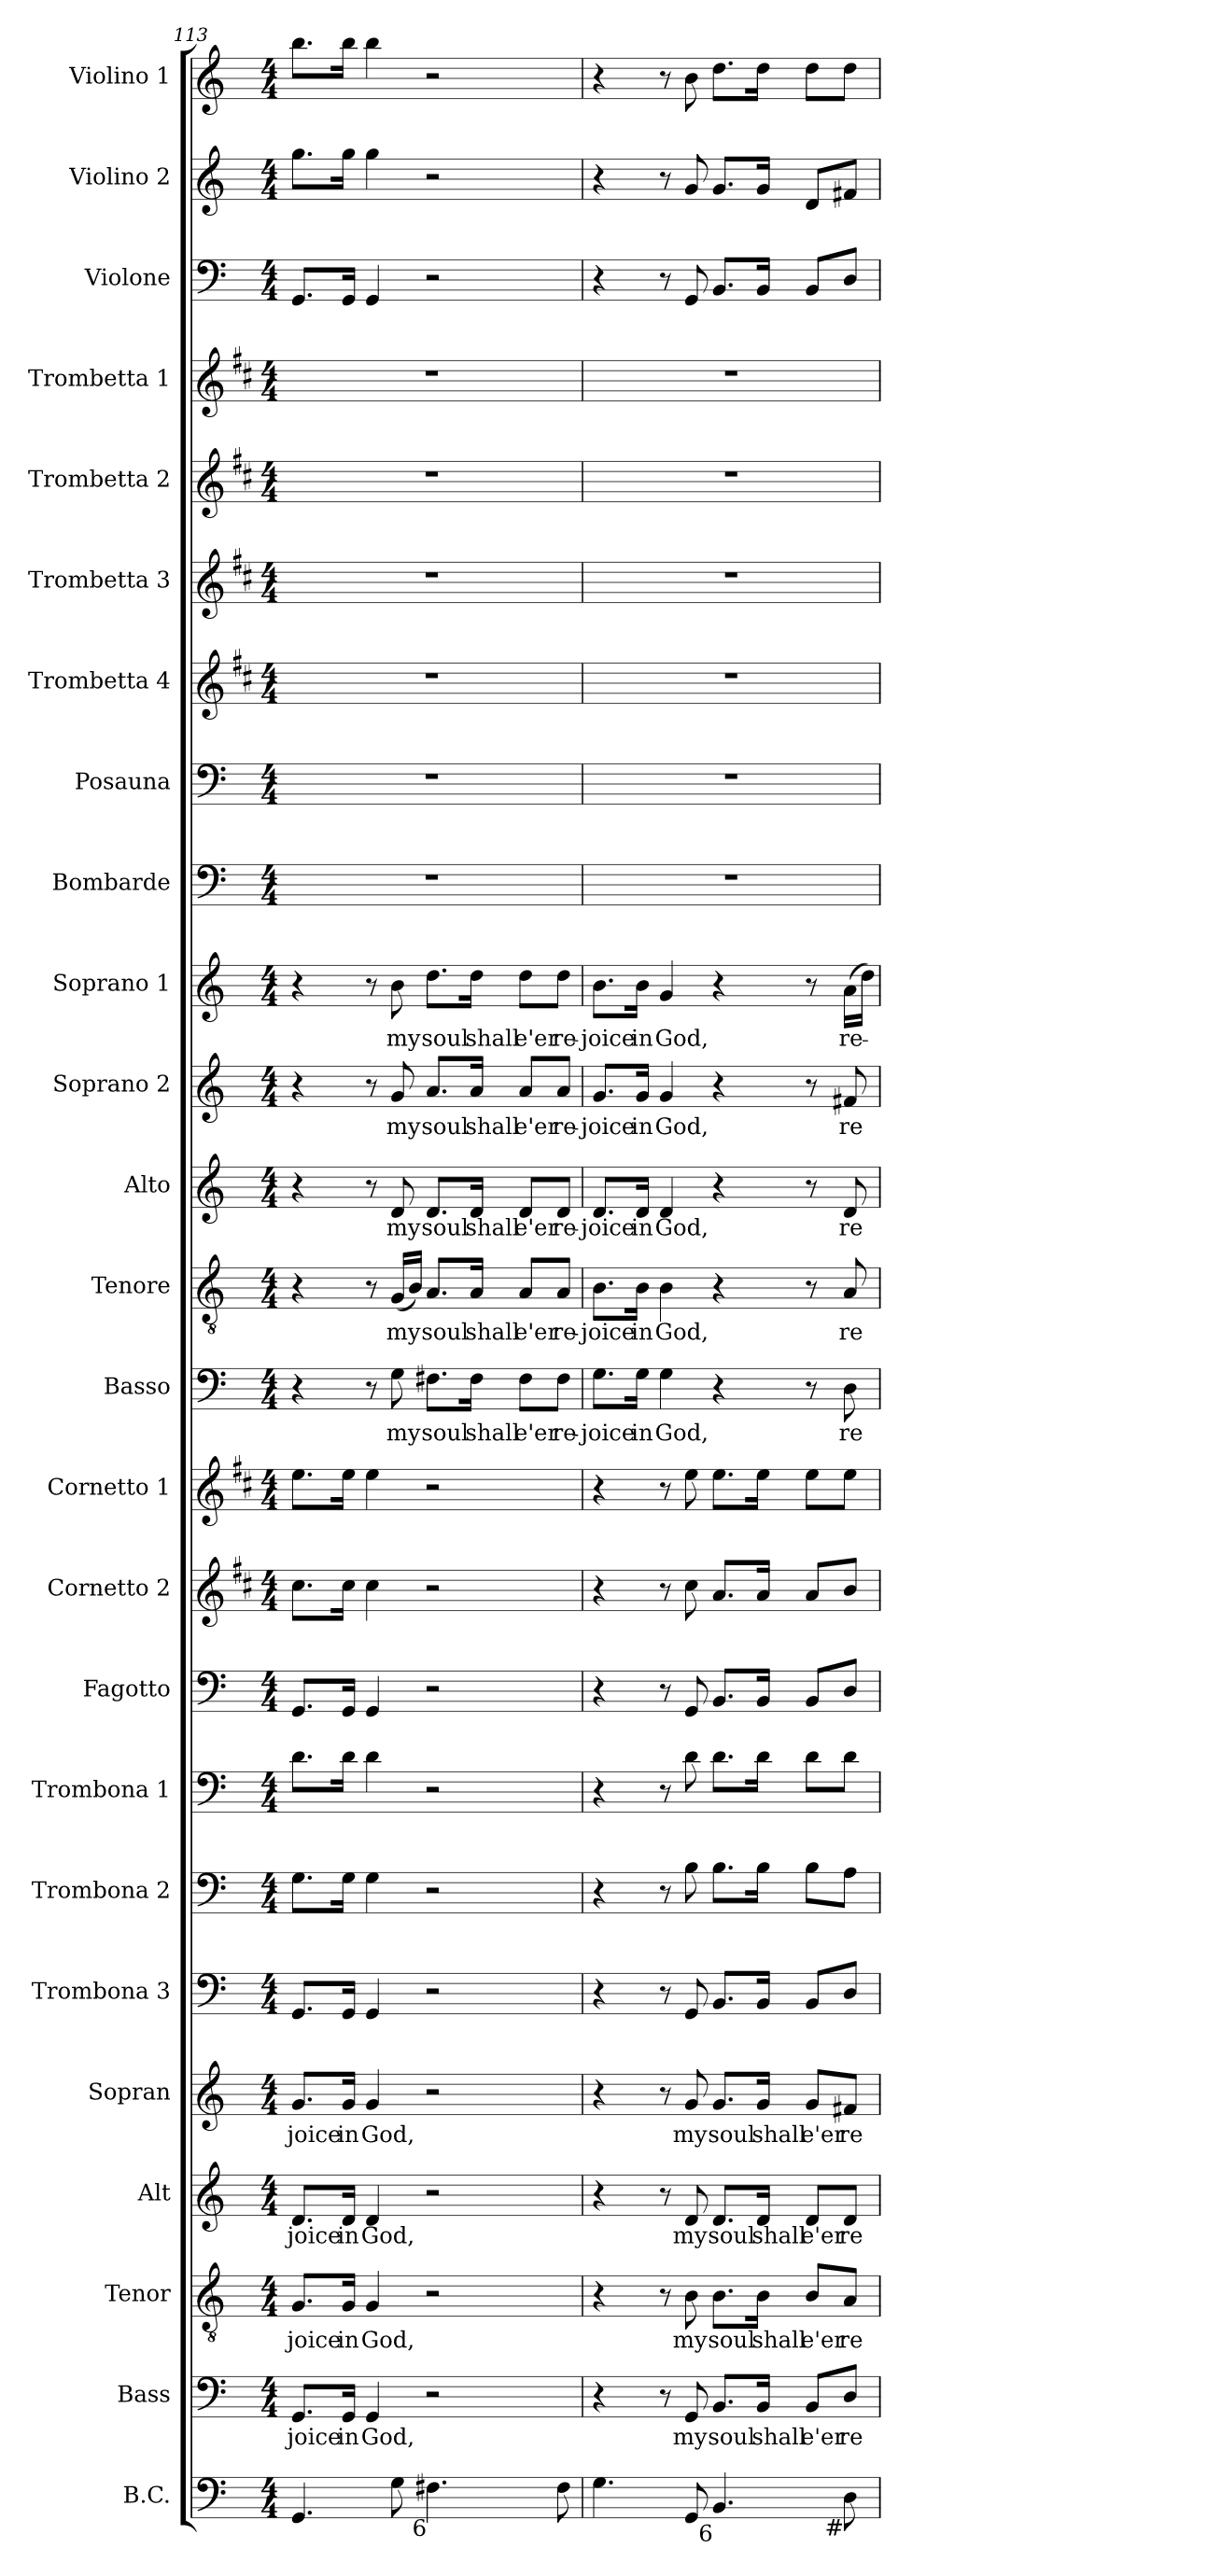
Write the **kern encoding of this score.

**kern	**kern	**text	**kern	**text	**kern	**text	**kern	**text	**kern	**kern	**kern	**kern	**kern	**kern	**kern	**text	**kern	**text	**kern	**text	**kern	**text	**kern	**text	**kern	**kern	**kern	**kern	**kern	**kern	**kern	**kern	**kern
*part25	*part24	*part24	*part23	*part23	*part22	*part22	*part21	*part21	*part20	*part19	*part18	*part17	*part16	*part15	*part14	*part14	*part13	*part13	*part12	*part12	*part11	*part11	*part10	*part10	*part9	*part8	*part7	*part6	*part5	*part4	*part3	*part2	*part1
*staff25	*staff24	*staff24	*staff23	*staff23	*staff22	*staff22	*staff21	*staff21	*staff20	*staff19	*staff18	*staff17	*staff16	*staff15	*staff14	*staff14	*staff13	*staff13	*staff12	*staff12	*staff11	*staff11	*staff10	*staff10	*staff9	*staff8	*staff7	*staff6	*staff5	*staff4	*staff3	*staff2	*staff1
*I"B.C.	*I"Bass	*	*I"Tenor	*	*I"Alt	*	*I"Sopran	*	*I"Trombona 3	*I"Trombona 2	*I"Trombona 1	*I"Fagotto	*I"Cornetto 2	*I"Cornetto 1	*I"Basso	*	*I"Tenore	*	*I"Alto	*	*I"Soprano 2	*	*I"Soprano 1	*	*I"Bombarde	*I"Posauna	*I"Trombetta 4	*I"Trombetta 3	*I"Trombetta 2	*I"Trombetta 1	*I"Violone	*I"Violino 2	*I"Violino 1
*I'B.C.	*I'B.	*	*I'T.	*	*I'A.	*	*I'S.	*	*I'Tbn. 2	*I'Tbn. 2	*I'Tbn. 1	*I'Fag.	*I'Cor. 2	*I'Cor. 1	*I'B.	*	*I'T.	*	*I'A.	*	*I'S.	*	*I'S.	*	*	*	*	*	*	*	*	*I'Vl. 2	*I'Vl. 1
*clefF4	*clefF4	*	*clefGv2	*	*clefG2	*	*clefG2	*	*clefF4	*clefF4	*clefF4	*clefF4	*clefG2	*clefG2	*clefF4	*	*clefGv2	*	*clefG2	*	*clefG2	*	*clefG2	*	*clefF4	*clefF4	*clefG2	*clefG2	*clefG2	*clefG2	*clefF4	*clefG2	*clefG2
*	*	*	*ITrd7c12	*	*	*	*	*	*	*	*	*	*ITrd1c2	*ITrd1c2	*	*	*ITrd7c12	*	*	*	*	*	*	*	*	*	*ITrd1c2	*ITrd1c2	*ITrd1c2	*ITrd1c2	*	*	*
*k[]	*k[]	*	*k[]	*	*k[]	*	*k[]	*	*k[]	*k[]	*k[]	*k[]	*k[]	*k[]	*k[]	*	*k[]	*	*k[]	*	*k[]	*	*k[]	*	*k[]	*k[]	*k[]	*k[]	*k[]	*k[]	*k[]	*k[]	*k[]
*C:	*C:	*	*C:	*	*C:	*	*C:	*	*C:	*C:	*C:	*C:	*C:	*C:	*C:	*	*C:	*	*C:	*	*C:	*	*C:	*	*C:	*C:	*C:	*C:	*C:	*C:	*C:	*C:	*C:
*M4/4	*M4/4	*	*M4/4	*	*M4/4	*	*M4/4	*	*M4/4	*M4/4	*M4/4	*M4/4	*M4/4	*M4/4	*M4/4	*	*M4/4	*	*M4/4	*	*M4/4	*	*M4/4	*	*M4/4	*M4/4	*M4/4	*M4/4	*M4/4	*M4/4	*M4/4	*M4/4	*M4/4
=113	=113	=113	=113	=113	=113	=113	=113	=113	=113	=113	=113	=113	=113	=113	=113	=113	=113	=113	=113	=113	=113	=113	=113	=113	=113	=113	=113	=113	=113	=113	=113	=113	=113
!	!	!LO:LY:b:color=#000000	!	!	!	!	!	!	!	!	!	!	!	!	!	!	!	!	!	!	!	!	!	!	!	!	!	!	!	!	!	!	!
!	!	!	!	!LO:LY:b:color=#000000	!	!	!	!	!	!	!	!	!	!	!	!	!	!	!	!	!	!	!	!	!	!	!	!	!	!	!	!	!
!	!	!	!	!	!	!LO:LY:b:color=#000000	!	!	!	!	!	!	!	!	!	!	!	!	!	!	!	!	!	!	!	!	!	!	!	!	!	!	!
!	!	!	!	!	!	!	!	!LO:LY:b:color=#000000	!	!	!	!	!	!	!	!	!	!	!	!	!	!	!	!	!	!	!	!	!	!	!	!	!
4.GGi/	8.GGi/L	-joice	8.GGi/L	-joice	8.di/L	-joice	8.gi/L	-joice	8.GGi/L	8.Gi\L	8.di\L	8.GGi/L	8.bi\L	8.ddi\L	4r	.	4r	.	4r	.	4r	.	4r	.	1r	1r	1r	1r	1r	1r	8.GGi/L	8.ggi\L	8.bbi\L
!	!	!LO:LY:b:color=#000000	!	!	!	!	!	!	!	!	!	!	!	!	!	!	!	!	!	!	!	!	!	!	!	!	!	!	!	!	!	!	!
!	!	!	!	!LO:LY:b:color=#000000	!	!	!	!	!	!	!	!	!	!	!	!	!	!	!	!	!	!	!	!	!	!	!	!	!	!	!	!	!
!	!	!	!	!	!	!LO:LY:b:color=#000000	!	!	!	!	!	!	!	!	!	!	!	!	!	!	!	!	!	!	!	!	!	!	!	!	!	!	!
!	!	!	!	!	!	!	!	!LO:LY:b:color=#000000	!	!	!	!	!	!	!	!	!	!	!	!	!	!	!	!	!	!	!	!	!	!	!	!	!
.	16GGi/Jk	in	16GGi/Jk	in	16di/Jk	in	16gi/Jk	in	16GGi/Jk	16Gi\Jk	16di\Jk	16GGi/Jk	16bi\Jk	16ddi\Jk	.	.	.	.	.	.	.	.	.	.	.	.	.	.	.	.	16GGi/Jk	16ggi\Jk	16bbi\Jk
!	!	!LO:LY:b:color=#000000	!	!	!	!	!	!	!	!	!	!	!	!	!	!	!	!	!	!	!	!	!	!	!	!	!	!	!	!	!	!	!
!	!	!	!	!LO:LY:b:color=#000000	!	!	!	!	!	!	!	!	!	!	!	!	!	!	!	!	!	!	!	!	!	!	!	!	!	!	!	!	!
!	!	!	!	!	!	!LO:LY:b:color=#000000	!	!	!	!	!	!	!	!	!	!	!	!	!	!	!	!	!	!	!	!	!	!	!	!	!	!	!
!	!	!	!	!	!	!	!	!LO:LY:b:color=#000000	!	!	!	!	!	!	!	!	!	!	!	!	!	!	!	!	!	!	!	!	!	!	!	!	!
.	4GGi/	God,	4GGi/	God,	4di/	God,	4gi/	God,	4GGi/	4Gi\	4di\	4GGi/	4bi\	4ddi\	8r	.	8r	.	8r	.	8r	.	8r	.	.	.	.	.	.	.	4GGi/	4ggi\	4bbi\
!	!	!	!	!	!	!	!	!	!	!	!	!	!	!	!	!LO:LY:b:color=#000000	!	!	!	!	!	!	!	!	!	!	!	!	!	!	!	!	!
!	!	!	!	!	!	!	!	!	!	!	!	!	!	!	!	!	!	!LO:LY:b:color=#000000	!	!	!	!	!	!	!	!	!	!	!	!	!	!	!
!	!	!	!	!	!	!	!	!	!	!	!	!	!	!	!	!	!	!	!	!LO:LY:b:color=#000000	!	!	!	!	!	!	!	!	!	!	!	!	!
!	!	!	!	!	!	!	!	!	!	!	!	!	!	!	!	!	!	!	!	!	!	!LO:LY:b:color=#000000	!	!	!	!	!	!	!	!	!	!	!
!	!	!	!	!	!	!	!	!	!	!	!	!	!	!	!	!	!	!	!	!	!	!	!	!LO:LY:b:color=#000000	!	!	!	!	!	!	!	!	!
8Gi\	.	.	.	.	.	.	.	.	.	.	.	.	.	.	8Gi\	my	(16GGi/LL	my	8di/	my	8gi/	my	8bi\	my	.	.	.	.	.	.	.	.	.
.	.	.	.	.	.	.	.	.	.	.	.	.	.	.	.	.	16BBi/JJ)	.	.	.	.	.	.	.	.	.	.	.	.	.	.	.	.
!	!	!	!	!	!	!	!	!	!	!	!	!	!	!	!	!LO:LY:b:color=#000000	!	!	!	!	!	!	!	!	!	!	!	!	!	!	!	!	!
!	!	!	!	!	!	!	!	!	!	!	!	!	!	!	!	!	!	!LO:LY:b:color=#000000	!	!	!	!	!	!	!	!	!	!	!	!	!	!	!
!	!	!	!	!	!	!	!	!	!	!	!	!	!	!	!	!	!	!	!	!LO:LY:b:color=#000000	!	!	!	!	!	!	!	!	!	!	!	!	!
!	!	!	!	!	!	!	!	!	!	!	!	!	!	!	!	!	!	!	!	!	!	!LO:LY:b:color=#000000	!	!	!	!	!	!	!	!	!	!	!
!LO:TX:b:rj:t=6	!	!	!	!	!	!	!	!	!	!	!	!	!	!	!	!	!	!	!	!	!	!	!	!	!	!	!	!	!	!	!	!	!
!	!	!	!	!	!	!	!	!	!	!	!	!	!	!	!	!	!	!	!	!	!	!	!	!LO:LY:b:color=#000000	!	!	!	!	!	!	!	!	!
4.F#Xi\	2r	.	2r	.	2r	.	2r	.	2r	2r	2r	2r	2r	2r	8.F#Xi\L	soul	8.AAi/L	soul	8.di/L	soul	8.ai/L	soul	8.ddi\L	soul	.	.	.	.	.	.	2r	2r	2r
!	!	!	!	!	!	!	!	!	!	!	!	!	!	!	!	!LO:LY:b:color=#000000	!	!	!	!	!	!	!	!	!	!	!	!	!	!	!	!	!
!	!	!	!	!	!	!	!	!	!	!	!	!	!	!	!	!	!	!LO:LY:b:color=#000000	!	!	!	!	!	!	!	!	!	!	!	!	!	!	!
!	!	!	!	!	!	!	!	!	!	!	!	!	!	!	!	!	!	!	!	!LO:LY:b:color=#000000	!	!	!	!	!	!	!	!	!	!	!	!	!
!	!	!	!	!	!	!	!	!	!	!	!	!	!	!	!	!	!	!	!	!	!	!LO:LY:b:color=#000000	!	!	!	!	!	!	!	!	!	!	!
!	!	!	!	!	!	!	!	!	!	!	!	!	!	!	!	!	!	!	!	!	!	!	!	!LO:LY:b:color=#000000	!	!	!	!	!	!	!	!	!
.	.	.	.	.	.	.	.	.	.	.	.	.	.	.	16F#i\Jk	shall	16AAi/Jk	shall	16di/Jk	shall	16ai/Jk	shall	16ddi\Jk	shall	.	.	.	.	.	.	.	.	.
!	!	!	!	!	!	!	!	!	!	!	!	!	!	!	!	!LO:LY:b:color=#000000	!	!	!	!	!	!	!	!	!	!	!	!	!	!	!	!	!
!	!	!	!	!	!	!	!	!	!	!	!	!	!	!	!	!	!	!LO:LY:b:color=#000000	!	!	!	!	!	!	!	!	!	!	!	!	!	!	!
!	!	!	!	!	!	!	!	!	!	!	!	!	!	!	!	!	!	!	!	!LO:LY:b:color=#000000	!	!	!	!	!	!	!	!	!	!	!	!	!
!	!	!	!	!	!	!	!	!	!	!	!	!	!	!	!	!	!	!	!	!	!	!LO:LY:b:color=#000000	!	!	!	!	!	!	!	!	!	!	!
!	!	!	!	!	!	!	!	!	!	!	!	!	!	!	!	!	!	!	!	!	!	!	!	!LO:LY:b:color=#000000	!	!	!	!	!	!	!	!	!
.	.	.	.	.	.	.	.	.	.	.	.	.	.	.	8F#i\L	e'er	8AAi/L	e'er	8di/L	e'er	8ai/L	e'er	8ddi\L	e'er	.	.	.	.	.	.	.	.	.
!	!	!	!	!	!	!	!	!	!	!	!	!	!	!	!	!LO:LY:b:color=#000000	!	!	!	!	!	!	!	!	!	!	!	!	!	!	!	!	!
!	!	!	!	!	!	!	!	!	!	!	!	!	!	!	!	!	!	!LO:LY:b:color=#000000	!	!	!	!	!	!	!	!	!	!	!	!	!	!	!
!	!	!	!	!	!	!	!	!	!	!	!	!	!	!	!	!	!	!	!	!LO:LY:b:color=#000000	!	!	!	!	!	!	!	!	!	!	!	!	!
!	!	!	!	!	!	!	!	!	!	!	!	!	!	!	!	!	!	!	!	!	!	!LO:LY:b:color=#000000	!	!	!	!	!	!	!	!	!	!	!
!	!	!	!	!	!	!	!	!	!	!	!	!	!	!	!	!	!	!	!	!	!	!	!	!LO:LY:b:color=#000000	!	!	!	!	!	!	!	!	!
8F#i\	.	.	.	.	.	.	.	.	.	.	.	.	.	.	8F#i\J	re-	8AAi/J	re-	8di/J	re-	8ai/J	re-	8ddi\J	re-	.	.	.	.	.	.	.	.	.
=114	=114	=114	=114	=114	=114	=114	=114	=114	=114	=114	=114	=114	=114	=114	=114	=114	=114	=114	=114	=114	=114	=114	=114	=114	=114	=114	=114	=114	=114	=114	=114	=114	=114
!	!	!	!	!	!	!	!	!	!	!	!	!	!	!	!	!LO:LY:b:color=#000000	!	!	!	!	!	!	!	!	!	!	!	!	!	!	!	!	!
!	!	!	!	!	!	!	!	!	!	!	!	!	!	!	!	!	!	!LO:LY:b:color=#000000	!	!	!	!	!	!	!	!	!	!	!	!	!	!	!
!	!	!	!	!	!	!	!	!	!	!	!	!	!	!	!	!	!	!	!	!LO:LY:b:color=#000000	!	!	!	!	!	!	!	!	!	!	!	!	!
!	!	!	!	!	!	!	!	!	!	!	!	!	!	!	!	!	!	!	!	!	!	!LO:LY:b:color=#000000	!	!	!	!	!	!	!	!	!	!	!
!	!	!	!	!	!	!	!	!	!	!	!	!	!	!	!	!	!	!	!	!	!	!	!	!LO:LY:b:color=#000000	!	!	!	!	!	!	!	!	!
4.Gi\	4r	.	4r	.	4r	.	4r	.	4r	4r	4r	4r	4r	4r	8.Gi\L	-joice	8.BBi\L	-joice	8.di/L	-joice	8.gi/L	-joice	8.bi\L	-joice	1r	1r	1r	1r	1r	1r	4r	4r	4r
!	!	!	!	!	!	!	!	!	!	!	!	!	!	!	!	!LO:LY:b:color=#000000	!	!	!	!	!	!	!	!	!	!	!	!	!	!	!	!	!
!	!	!	!	!	!	!	!	!	!	!	!	!	!	!	!	!	!	!LO:LY:b:color=#000000	!	!	!	!	!	!	!	!	!	!	!	!	!	!	!
!	!	!	!	!	!	!	!	!	!	!	!	!	!	!	!	!	!	!	!	!LO:LY:b:color=#000000	!	!	!	!	!	!	!	!	!	!	!	!	!
!	!	!	!	!	!	!	!	!	!	!	!	!	!	!	!	!	!	!	!	!	!	!LO:LY:b:color=#000000	!	!	!	!	!	!	!	!	!	!	!
!	!	!	!	!	!	!	!	!	!	!	!	!	!	!	!	!	!	!	!	!	!	!	!	!LO:LY:b:color=#000000	!	!	!	!	!	!	!	!	!
.	.	.	.	.	.	.	.	.	.	.	.	.	.	.	16Gi\Jk	in	16BBi\Jk	in	16di/Jk	in	16gi/Jk	in	16bi\Jk	in	.	.	.	.	.	.	.	.	.
!	!	!	!	!	!	!	!	!	!	!	!	!	!	!	!	!LO:LY:b:color=#000000	!	!	!	!	!	!	!	!	!	!	!	!	!	!	!	!	!
!	!	!	!	!	!	!	!	!	!	!	!	!	!	!	!	!	!	!LO:LY:b:color=#000000	!	!	!	!	!	!	!	!	!	!	!	!	!	!	!
!	!	!	!	!	!	!	!	!	!	!	!	!	!	!	!	!	!	!	!	!LO:LY:b:color=#000000	!	!	!	!	!	!	!	!	!	!	!	!	!
!	!	!	!	!	!	!	!	!	!	!	!	!	!	!	!	!	!	!	!	!	!	!LO:LY:b:color=#000000	!	!	!	!	!	!	!	!	!	!	!
!	!	!	!	!	!	!	!	!	!	!	!	!	!	!	!	!	!	!	!	!	!	!	!	!LO:LY:b:color=#000000	!	!	!	!	!	!	!	!	!
.	8r	.	8r	.	8r	.	8r	.	8r	8r	8r	8r	8r	8r	4Gi\	God,	4BBi\	God,	4di/	God,	4gi/	God,	4gi/	God,	.	.	.	.	.	.	8r	8r	8r
!	!	!LO:LY:b:color=#000000	!	!	!	!	!	!	!	!	!	!	!	!	!	!	!	!	!	!	!	!	!	!	!	!	!	!	!	!	!	!	!
!	!	!	!	!LO:LY:b:color=#000000	!	!	!	!	!	!	!	!	!	!	!	!	!	!	!	!	!	!	!	!	!	!	!	!	!	!	!	!	!
!	!	!	!	!	!	!LO:LY:b:color=#000000	!	!	!	!	!	!	!	!	!	!	!	!	!	!	!	!	!	!	!	!	!	!	!	!	!	!	!
!	!	!	!	!	!	!	!	!LO:LY:b:color=#000000	!	!	!	!	!	!	!	!	!	!	!	!	!	!	!	!	!	!	!	!	!	!	!	!	!
8GGi/	8GGi/	my	8BBi\	my	8di/	my	8gi/	my	8GGi/	8Bi\	8di\	8GGi/	8bi\	8ddi\	.	.	.	.	.	.	.	.	.	.	.	.	.	.	.	.	8GGi/	8gi/	8bi\
!	!	!LO:LY:b:color=#000000	!	!	!	!	!	!	!	!	!	!	!	!	!	!	!	!	!	!	!	!	!	!	!	!	!	!	!	!	!	!	!
!	!	!	!	!LO:LY:b:color=#000000	!	!	!	!	!	!	!	!	!	!	!	!	!	!	!	!	!	!	!	!	!	!	!	!	!	!	!	!	!
!	!	!	!	!	!	!LO:LY:b:color=#000000	!	!	!	!	!	!	!	!	!	!	!	!	!	!	!	!	!	!	!	!	!	!	!	!	!	!	!
!LO:TX:b:rj:t=6	!	!	!	!	!	!	!	!	!	!	!	!	!	!	!	!	!	!	!	!	!	!	!	!	!	!	!	!	!	!	!	!	!
!	!	!	!	!	!	!	!	!LO:LY:b:color=#000000	!	!	!	!	!	!	!	!	!	!	!	!	!	!	!	!	!	!	!	!	!	!	!	!	!
4.BBi/	8.BBi/L	soul	8.BBi\L	soul	8.di/L	soul	8.gi/L	soul	8.BBi/L	8.Bi\L	8.di\L	8.BBi/L	8.gi/L	8.ddi\L	4r	.	4r	.	4r	.	4r	.	4r	.	.	.	.	.	.	.	8.BBi/L	8.gi/L	8.ddi\L
!	!	!LO:LY:b:color=#000000	!	!	!	!	!	!	!	!	!	!	!	!	!	!	!	!	!	!	!	!	!	!	!	!	!	!	!	!	!	!	!
!	!	!	!	!LO:LY:b:color=#000000	!	!	!	!	!	!	!	!	!	!	!	!	!	!	!	!	!	!	!	!	!	!	!	!	!	!	!	!	!
!	!	!	!	!	!	!LO:LY:b:color=#000000	!	!	!	!	!	!	!	!	!	!	!	!	!	!	!	!	!	!	!	!	!	!	!	!	!	!	!
!	!	!	!	!	!	!	!	!LO:LY:b:color=#000000	!	!	!	!	!	!	!	!	!	!	!	!	!	!	!	!	!	!	!	!	!	!	!	!	!
.	16BBi/Jk	shall	16BBi\Jk	shall	16di/Jk	shall	16gi/Jk	shall	16BBi/Jk	16Bi\Jk	16di\Jk	16BBi/Jk	16gi/Jk	16ddi\Jk	.	.	.	.	.	.	.	.	.	.	.	.	.	.	.	.	16BBi/Jk	16gi/Jk	16ddi\Jk
!	!	!LO:LY:b:color=#000000	!	!	!	!	!	!	!	!	!	!	!	!	!	!	!	!	!	!	!	!	!	!	!	!	!	!	!	!	!	!	!
!	!	!	!	!LO:LY:b:color=#000000	!	!	!	!	!	!	!	!	!	!	!	!	!	!	!	!	!	!	!	!	!	!	!	!	!	!	!	!	!
!	!	!	!	!	!	!LO:LY:b:color=#000000	!	!	!	!	!	!	!	!	!	!	!	!	!	!	!	!	!	!	!	!	!	!	!	!	!	!	!
!	!	!	!	!	!	!	!	!LO:LY:b:color=#000000	!	!	!	!	!	!	!	!	!	!	!	!	!	!	!	!	!	!	!	!	!	!	!	!	!
.	8BBi/L	e'er	8BBi/L	e'er	8di/L	e'er	8gi/L	e'er	8BBi/L	8Bi\L	8di\L	8BBi/L	8gi/L	8ddi\L	8r	.	8r	.	8r	.	8r	.	8r	.	.	.	.	.	.	.	8BBi/L	8di/L	8ddi\L
!	!	!LO:LY:b:color=#000000	!	!	!	!	!	!	!	!	!	!	!	!	!	!	!	!	!	!	!	!	!	!	!	!	!	!	!	!	!	!	!
!	!	!	!	!LO:LY:b:color=#000000	!	!	!	!	!	!	!	!	!	!	!	!	!	!	!	!	!	!	!	!	!	!	!	!	!	!	!	!	!
!	!	!	!	!	!	!LO:LY:b:color=#000000	!	!	!	!	!	!	!	!	!	!	!	!	!	!	!	!	!	!	!	!	!	!	!	!	!	!	!
!	!	!	!	!	!	!	!	!LO:LY:b:color=#000000	!	!	!	!	!	!	!	!	!	!	!	!	!	!	!	!	!	!	!	!	!	!	!	!	!
!	!	!	!	!	!	!	!	!	!	!	!	!	!	!	!	!LO:LY:b:color=#000000	!	!	!	!	!	!	!	!	!	!	!	!	!	!	!	!	!
!	!	!	!	!	!	!	!	!	!	!	!	!	!	!	!	!	!	!LO:LY:b:color=#000000	!	!	!	!	!	!	!	!	!	!	!	!	!	!	!
!	!	!	!	!	!	!	!	!	!	!	!	!	!	!	!	!	!	!	!	!LO:LY:b:color=#000000	!	!	!	!	!	!	!	!	!	!	!	!	!
!	!	!	!	!	!	!	!	!	!	!	!	!	!	!	!	!	!	!	!	!	!	!LO:LY:b:color=#000000	!	!	!	!	!	!	!	!	!	!	!
!LO:TX:b:rj:t=#	!	!	!	!	!	!	!	!	!	!	!	!	!	!	!	!	!	!	!	!	!	!	!	!	!	!	!	!	!	!	!	!	!
!	!	!	!	!	!	!	!	!	!	!	!	!	!	!	!	!	!	!	!	!	!	!	!	!LO:LY:b:color=#000000	!	!	!	!	!	!	!	!	!
8Di\	8Di/J	re-	8AAi/J	re-	8di/J	re-	8f#Xi/J	re-	8Di/J	8Ai\J	8di\J	8Di/J	8ai/J	8ddi\J	8Di\	re-	8AAi/	re-	8di/	re-	8f#Xi/	re-	(16ai\LL	re-	.	.	.	.	.	.	8Di/J	8f#Xi/J	8ddi\J
.	.	.	.	.	.	.	.	.	.	.	.	.	.	.	.	.	.	.	.	.	.	.	16ddi\JJ)	.	.	.	.	.	.	.	.	.	.
=	=	=	=	=	=	=	=	=	=	=	=	=	=	=	=	=	=	=	=	=	=	=	=	=	=	=	=	=	=	=	=	=	=
*-	*-	*-	*-	*-	*-	*-	*-	*-	*-	*-	*-	*-	*-	*-	*-	*-	*-	*-	*-	*-	*-	*-	*-	*-	*-	*-	*-	*-	*-	*-	*-	*-	*-
